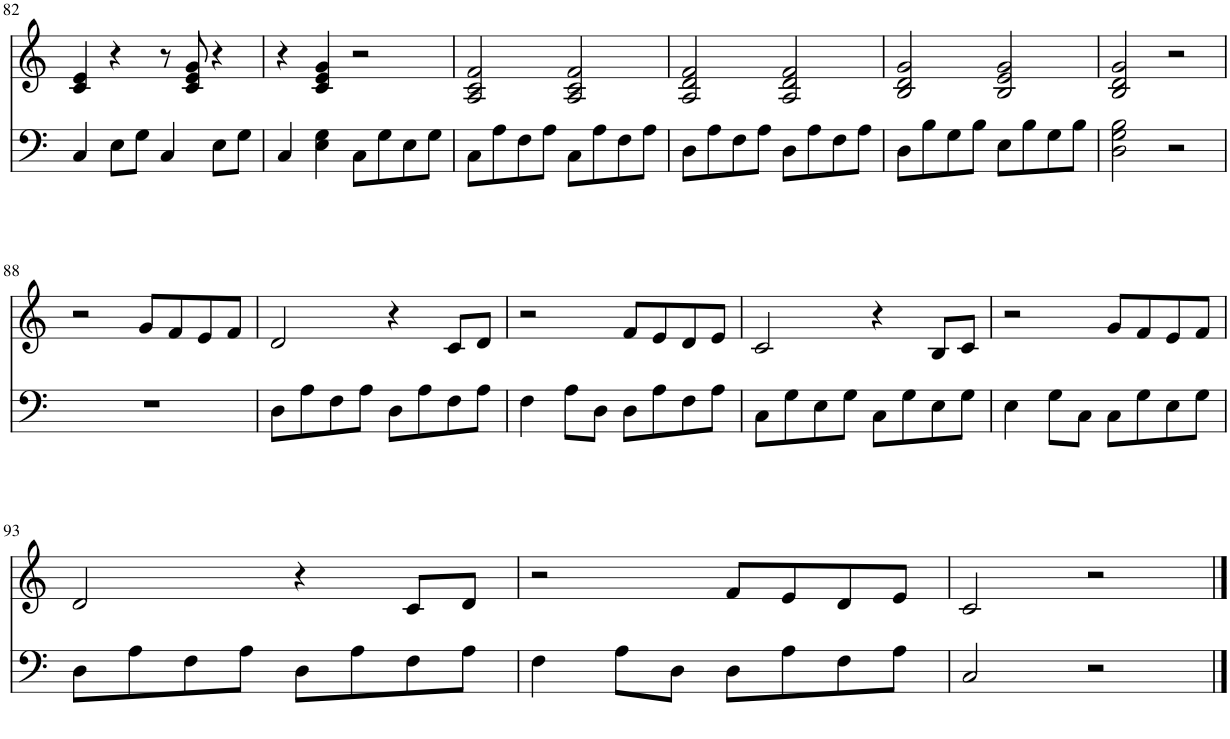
**kern	**kern
*part2	*part1
*staff2	*staff1
*I"Piano, Instrument 15	*I"Piano, Grand Piano
*I'Pno	*I'Pno
!!LO:PB:g=z
*clefF4	*clefG2
*k[]	*k[]
*M4/4	*M4/4
=82	=82
4C/	4c/ 4e/
8E\L	4r
8G\J	.
4C/	8r
.	8c/ 8e/ 8g/
8E\L	4r
8G\J	.
=83	=83
4C/	4r
4E\ 4G\	4c/ 4e/ 4g/
8C\L	2r
8G\	.
8E\	.
8G\J	.
=84	=84
8C\L	2A/ 2c/ 2f/
8A\	.
8F\	.
8A\J	.
8C\L	2A/ 2c/ 2f/
8A\	.
8F\	.
8A\J	.
=85	=85
8D\L	2A/ 2d/ 2f/
8A\	.
8F\	.
8A\J	.
8D\L	2A/ 2d/ 2f/
8A\	.
8F\	.
8A\J	.
=86	=86
8D\L	2B/ 2d/ 2g/
8B\	.
8G\	.
8B\J	.
8E\L	2B/ 2e/ 2g/
8B\	.
8G\	.
8B\J	.
=87	=87
2D\ 2G\ 2B\	2B/ 2d/ 2g/
2r	2r
!!LO:LB:g=z
=88	=88
1r	2r
.	8g/L
.	8f/
.	8e/
.	8f/J
=89	=89
8D\L	2d/
8A\	.
8F\	.
8A\J	.
8D\L	4r
8A\	.
8F\	8c/L
8A\J	8d/J
=90	=90
4F\	2r
8A\L	.
8D\J	.
8D\L	8f/L
8A\	8e/
8F\	8d/
8A\J	8e/J
=91	=91
8C\L	2c/
8G\	.
8E\	.
8G\J	.
8C\L	4r
8G\	.
8E\	8B/L
8G\J	8c/J
=92	=92
4E\	2r
8G\L	.
8C\J	.
8C\L	8g/L
8G\	8f/
8E\	8e/
8G\J	8f/J
!!LO:LB:g=z
=93	=93
8D\L	2d/
8A\	.
8F\	.
8A\J	.
8D\L	4r
8A\	.
8F\	8c/L
8A\J	8d/J
=94	=94
4F\	2r
8A\L	.
8D\J	.
8D\L	8f/L
8A\	8e/
8F\	8d/
8A\J	8e/J
=95	=95
2C/	2c/
2r	2r
==	==
*-	*-
